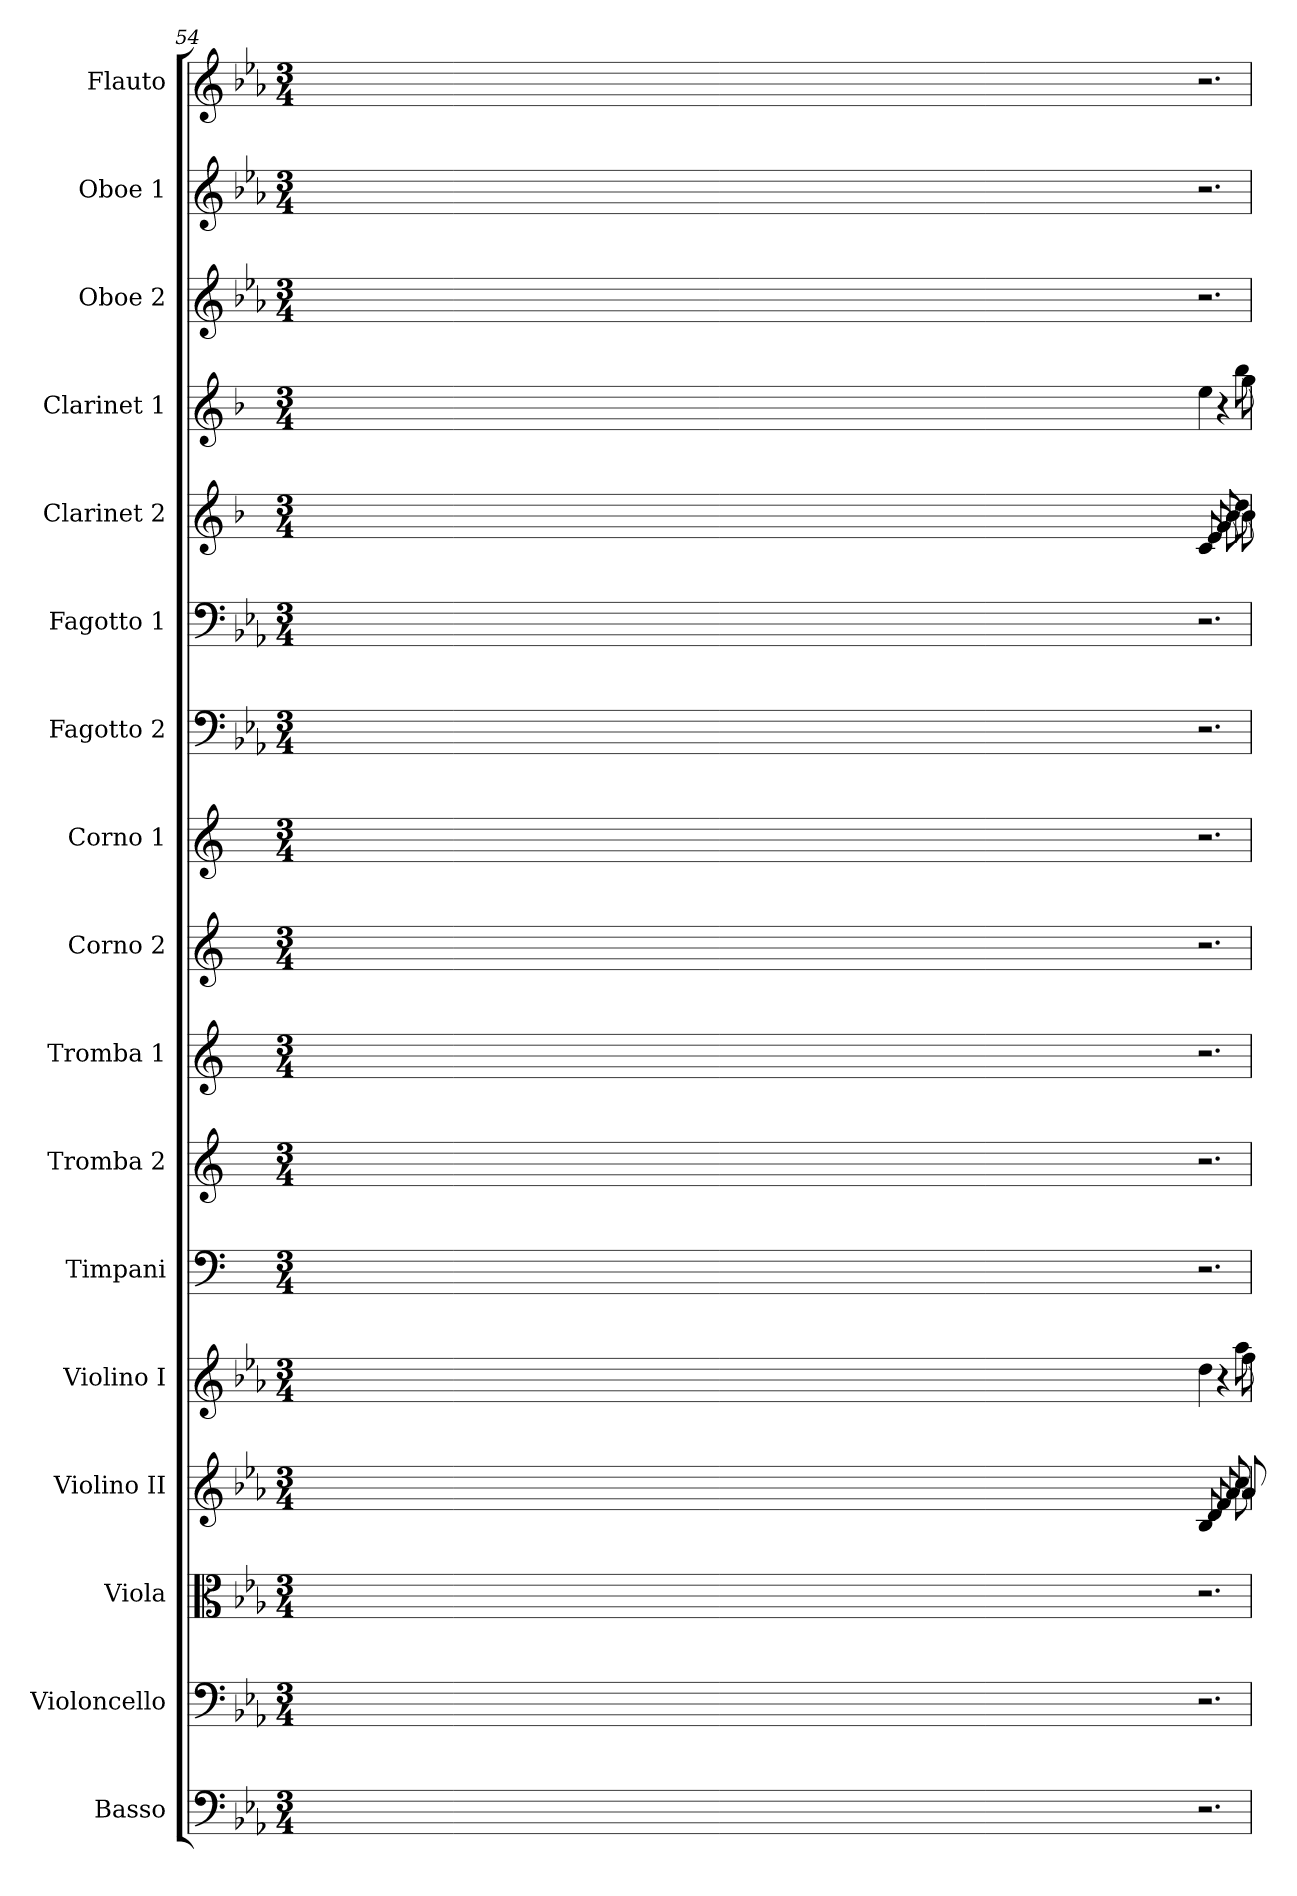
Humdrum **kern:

**kern	**kern	**kern	**kern	**kern	**kern	**kern	**kern	**kern	**kern	**kern	**kern	**kern	**kern	**kern	**kern	**kern
*part17	*part16	*part15	*part14	*part13	*part12	*part11	*part10	*part9	*part8	*part7	*part6	*part5	*part4	*part3	*part2	*part1
*staff17	*staff16	*staff15	*staff14	*staff13	*staff12	*staff11	*staff10	*staff9	*staff8	*staff7	*staff6	*staff5	*staff4	*staff3	*staff2	*staff1
*I"Basso	*I"Violoncello	*I"Viola	*I"Violino II	*I"Violino I	*I"Timpani	*I"Tromba 2	*I"Tromba 1	*I"Corno 2	*I"Corno 1	*I"Fagotto 2	*I"Fagotto 1	*I"Clarinet 2	*I"Clarinet 1	*I"Oboe 2	*I"Oboe 1	*I"Flauto
*	*I'Vc	*I'Vla	*I'Vln	*I'Vln	*	*	*	*	*	*	*	*I'Cl	*I'Cl	*I'Ob	*I'Ob	*I'Fl
*clefF4	*clefF4	*clefC3	*clefG2	*clefG2	*clefF4	*clefG2	*clefG2	*clefG2	*clefG2	*clefF4	*clefF4	*clefG2	*clefG2	*clefG2	*clefG2	*clefG2
*ITrd7c12	*	*	*	*	*	*ITrd-2c-3	*ITrd-2c-3	*ITrd5c9	*ITrd5c9	*	*	*ITrd1c2	*ITrd1c2	*	*	*
*k[b-e-a-]	*k[b-e-a-]	*k[b-e-a-]	*k[b-e-a-]	*k[b-e-a-]	*	*	*	*	*	*k[b-e-a-]	*k[b-e-a-]	*k[b-e-a-]	*k[b-e-a-]	*k[b-e-a-]	*k[b-e-a-]	*k[b-e-a-]
*M3/4	*M3/4	*M3/4	*M3/4	*M3/4	*M3/4	*M3/4	*M3/4	*M3/4	*M3/4	*M3/4	*M3/4	*M3/4	*M3/4	*M3/4	*M3/4	*M3/4
=54	=54	=54	=54	=54	=54	=54	=54	=54	=54	=54	=54	=54	=54	=54	=54	=54
1ryy	1ryy	1ryy	1ryy	1ryy	1ryy	1ryy	1ryy	1ryy	1ryy	1ryy	1ryy	1ryy	1ryy	1ryy	1ryy	1ryy
1ryy	1ryy	1ryy	1ryy	1ryy	1ryy	1ryy	1ryy	1ryy	1ryy	1ryy	1ryy	1ryy	1ryy	1ryy	1ryy	1ryy
1ryy	1ryy	1ryy	1ryy	1ryy	1ryy	1ryy	1ryy	1ryy	1ryy	1ryy	1ryy	1ryy	1ryy	1ryy	1ryy	1ryy
1ryy	1ryy	1ryy	1ryy	1ryy	1ryy	1ryy	1ryy	1ryy	1ryy	1ryy	1ryy	1ryy	1ryy	1ryy	1ryy	1ryy
1ryy	1ryy	1ryy	1ryy	1ryy	1ryy	1ryy	1ryy	1ryy	1ryy	1ryy	1ryy	1ryy	1ryy	1ryy	1ryy	1ryy
1ryy	1ryy	1ryy	1ryy	1ryy	1ryy	1ryy	1ryy	1ryy	1ryy	1ryy	1ryy	1ryy	1ryy	1ryy	1ryy	1ryy
1ryy	1ryy	1ryy	1ryy	1ryy	1ryy	1ryy	1ryy	1ryy	1ryy	1ryy	1ryy	1ryy	1ryy	1ryy	1ryy	1ryy
1ryy	1ryy	1ryy	1ryy	1ryy	1ryy	1ryy	1ryy	1ryy	1ryy	1ryy	1ryy	1ryy	1ryy	1ryy	1ryy	1ryy
1ryy	1ryy	1ryy	1ryy	1ryy	1ryy	1ryy	1ryy	1ryy	1ryy	1ryy	1ryy	1ryy	1ryy	1ryy	1ryy	1ryy
1ryy	1ryy	1ryy	1ryy	1ryy	1ryy	1ryy	1ryy	1ryy	1ryy	1ryy	1ryy	1ryy	1ryy	1ryy	1ryy	1ryy
1ryy	1ryy	1ryy	1ryy	1ryy	1ryy	1ryy	1ryy	1ryy	1ryy	1ryy	1ryy	1ryy	1ryy	1ryy	1ryy	1ryy
1ryy	1ryy	1ryy	1ryy	1ryy	1ryy	1ryy	1ryy	1ryy	1ryy	1ryy	1ryy	1ryy	1ryy	1ryy	1ryy	1ryy
1ryy	1ryy	1ryy	1ryy	1ryy	1ryy	1ryy	1ryy	1ryy	1ryy	1ryy	1ryy	1ryy	1ryy	1ryy	1ryy	1ryy
1ryy	1ryy	1ryy	1ryy	1ryy	1ryy	1ryy	1ryy	1ryy	1ryy	1ryy	1ryy	1ryy	1ryy	1ryy	1ryy	1ryy
1ryy	1ryy	1ryy	1ryy	1ryy	1ryy	1ryy	1ryy	1ryy	1ryy	1ryy	1ryy	1ryy	1ryy	1ryy	1ryy	1ryy
1ryy	1ryy	1ryy	1ryy	1ryy	1ryy	1ryy	1ryy	1ryy	1ryy	1ryy	1ryy	1ryy	1ryy	1ryy	1ryy	1ryy
1ryy	1ryy	1ryy	1ryy	1ryy	1ryy	1ryy	1ryy	1ryy	1ryy	1ryy	1ryy	1ryy	1ryy	1ryy	1ryy	1ryy
1ryy	1ryy	1ryy	1ryy	1ryy	1ryy	1ryy	1ryy	1ryy	1ryy	1ryy	1ryy	1ryy	1ryy	1ryy	1ryy	1ryy
1ryy	1ryy	1ryy	1ryy	1ryy	1ryy	1ryy	1ryy	1ryy	1ryy	1ryy	1ryy	1ryy	1ryy	1ryy	1ryy	1ryy
1ryy	1ryy	1ryy	1ryy	1ryy	1ryy	1ryy	1ryy	1ryy	1ryy	1ryy	1ryy	1ryy	1ryy	1ryy	1ryy	1ryy
1ryy	1ryy	1ryy	1ryy	1ryy	1ryy	1ryy	1ryy	1ryy	1ryy	1ryy	1ryy	1ryy	1ryy	1ryy	1ryy	1ryy
1ryy	1ryy	1ryy	1ryy	1ryy	1ryy	1ryy	1ryy	1ryy	1ryy	1ryy	1ryy	1ryy	1ryy	1ryy	1ryy	1ryy
1ryy	1ryy	1ryy	1ryy	1ryy	1ryy	1ryy	1ryy	1ryy	1ryy	1ryy	1ryy	1ryy	1ryy	1ryy	1ryy	1ryy
1ryy	1ryy	1ryy	1ryy	1ryy	1ryy	1ryy	1ryy	1ryy	1ryy	1ryy	1ryy	1ryy	1ryy	1ryy	1ryy	1ryy
1ryy	1ryy	1ryy	1ryy	1ryy	1ryy	1ryy	1ryy	1ryy	1ryy	1ryy	1ryy	1ryy	1ryy	1ryy	1ryy	1ryy
1ryy	1ryy	1ryy	1ryy	1ryy	1ryy	1ryy	1ryy	1ryy	1ryy	1ryy	1ryy	1ryy	1ryy	1ryy	1ryy	1ryy
1ryy	1ryy	1ryy	1ryy	1ryy	1ryy	1ryy	1ryy	1ryy	1ryy	1ryy	1ryy	1ryy	1ryy	1ryy	1ryy	1ryy
1ryy	1ryy	1ryy	1ryy	1ryy	1ryy	1ryy	1ryy	1ryy	1ryy	1ryy	1ryy	1ryy	1ryy	1ryy	1ryy	1ryy
1ryy	1ryy	1ryy	1ryy	1ryy	1ryy	1ryy	1ryy	1ryy	1ryy	1ryy	1ryy	1ryy	1ryy	1ryy	1ryy	1ryy
1ryy	1ryy	1ryy	1ryy	1ryy	1ryy	1ryy	1ryy	1ryy	1ryy	1ryy	1ryy	1ryy	1ryy	1ryy	1ryy	1ryy
1ryy	1ryy	1ryy	1ryy	1ryy	1ryy	1ryy	1ryy	1ryy	1ryy	1ryy	1ryy	1ryy	1ryy	1ryy	1ryy	1ryy
1ryy	1ryy	1ryy	1ryy	1ryy	1ryy	1ryy	1ryy	1ryy	1ryy	1ryy	1ryy	1ryy	1ryy	1ryy	1ryy	1ryy
1ryy	1ryy	1ryy	1ryy	1ryy	1ryy	1ryy	1ryy	1ryy	1ryy	1ryy	1ryy	1ryy	1ryy	1ryy	1ryy	1ryy
1ryy	1ryy	1ryy	1ryy	1ryy	1ryy	1ryy	1ryy	1ryy	1ryy	1ryy	1ryy	1ryy	1ryy	1ryy	1ryy	1ryy
1ryy	1ryy	1ryy	1ryy	1ryy	1ryy	1ryy	1ryy	1ryy	1ryy	1ryy	1ryy	1ryy	1ryy	1ryy	1ryy	1ryy
1ryy	1ryy	1ryy	1ryy	1ryy	1ryy	1ryy	1ryy	1ryy	1ryy	1ryy	1ryy	1ryy	1ryy	1ryy	1ryy	1ryy
1ryy	1ryy	1ryy	1ryy	1ryy	1ryy	1ryy	1ryy	1ryy	1ryy	1ryy	1ryy	1ryy	1ryy	1ryy	1ryy	1ryy
1ryy	1ryy	1ryy	1ryy	1ryy	1ryy	1ryy	1ryy	1ryy	1ryy	1ryy	1ryy	1ryy	1ryy	1ryy	1ryy	1ryy
8.ryy	8.ryy	8.ryy	8.ryy	8.ryy	8.ryy	8.ryy	8.ryy	8.ryy	8.ryy	8.ryy	8.ryy	8.ryy	8.ryy	8.ryy	8.ryy	8.ryy
2.r	2.r	2.r	8B-	4dd	2.r	2.r	2.r	2.r	2.r	2.r	2.r	8B-	4dd	2.r	2.r	2.r
.	.	.	8d	.	.	.	.	.	.	.	.	8d	.	.	.	.
.	.	.	8f	4r	.	.	.	.	.	.	.	8f	4r	.	.	.
.	.	.	8a-	.	.	.	.	.	.	.	.	8a-	.	.	.	.
.	.	.	8cc	8aa-	.	.	.	.	.	.	.	8cc	8aa-	.	.	.
.	.	.	8a-	8ff	.	.	.	.	.	.	.	8a-	8ff	.	.	.
=	=	=	=	=	=	=	=	=	=	=	=	=	=	=	=	=
*-	*-	*-	*-	*-	*-	*-	*-	*-	*-	*-	*-	*-	*-	*-	*-	*-
